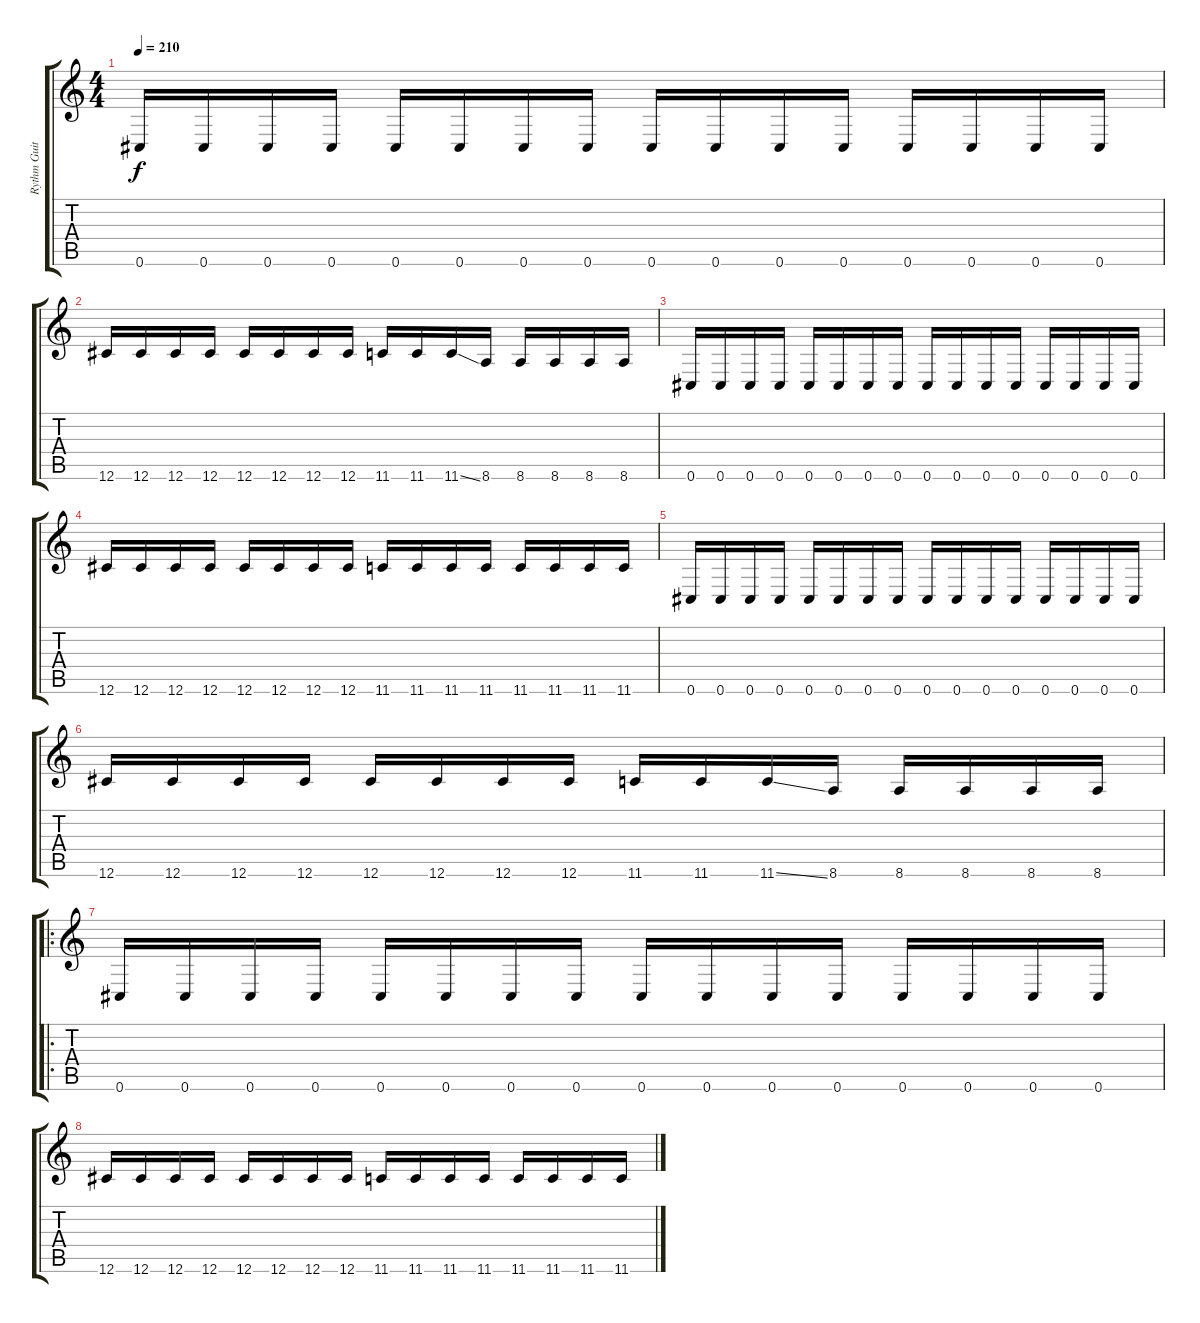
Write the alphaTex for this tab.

\track ("Rythm Guitar" "Rythm Guit") {instrument distortionguitar}
\staff {score tabs}
\tuning (Db4 Ab3 E3 B2 Gb2 Db2) {hide}
\ts (4 4)
\tempo 210
\clef g2
\ks c
0.6.16{dy f} 0.6.16 0.6.16 0.6.16 0.6.16 0.6.16 0.6.16 0.6.16 0.6.16 0.6.16 0.6.16 0.6.16 0.6.16 0.6.16 0.6.16 0.6.16 |
12.6.16 12.6.16 12.6.16 12.6.16 12.6.16 12.6.16 12.6.16 12.6.16 11.6.16 11.6.16 11.6{ss}.16 8.6.16 8.6.16 8.6.16 8.6.16 8.6.16 |
0.6.16 0.6.16 0.6.16 0.6.16 0.6.16 0.6.16 0.6.16 0.6.16 0.6.16 0.6.16 0.6.16 0.6.16 0.6.16 0.6.16 0.6.16 0.6.16 |
12.6.16 12.6.16 12.6.16 12.6.16 12.6.16 12.6.16 12.6.16 12.6.16 11.6.16 11.6.16 11.6.16 11.6.16 11.6.16 11.6.16 11.6.16 11.6.16 |
0.6.16 0.6.16 0.6.16 0.6.16 0.6.16 0.6.16 0.6.16 0.6.16 0.6.16 0.6.16 0.6.16 0.6.16 0.6.16 0.6.16 0.6.16 0.6.16 |
12.6.16 12.6.16 12.6.16 12.6.16 12.6.16 12.6.16 12.6.16 12.6.16 11.6.16 11.6.16 11.6{ss}.16 8.6.16 8.6.16 8.6.16 8.6.16 8.6.16 |
\ro
0.6.16 0.6.16 0.6.16 0.6.16 0.6.16 0.6.16 0.6.16 0.6.16 0.6.16 0.6.16 0.6.16 0.6.16 0.6.16 0.6.16 0.6.16 0.6.16 |
12.6.16 12.6.16 12.6.16 12.6.16 12.6.16 12.6.16 12.6.16 12.6.16 11.6.16 11.6.16 11.6.16 11.6.16 11.6.16 11.6.16 11.6.16 11.6.16
